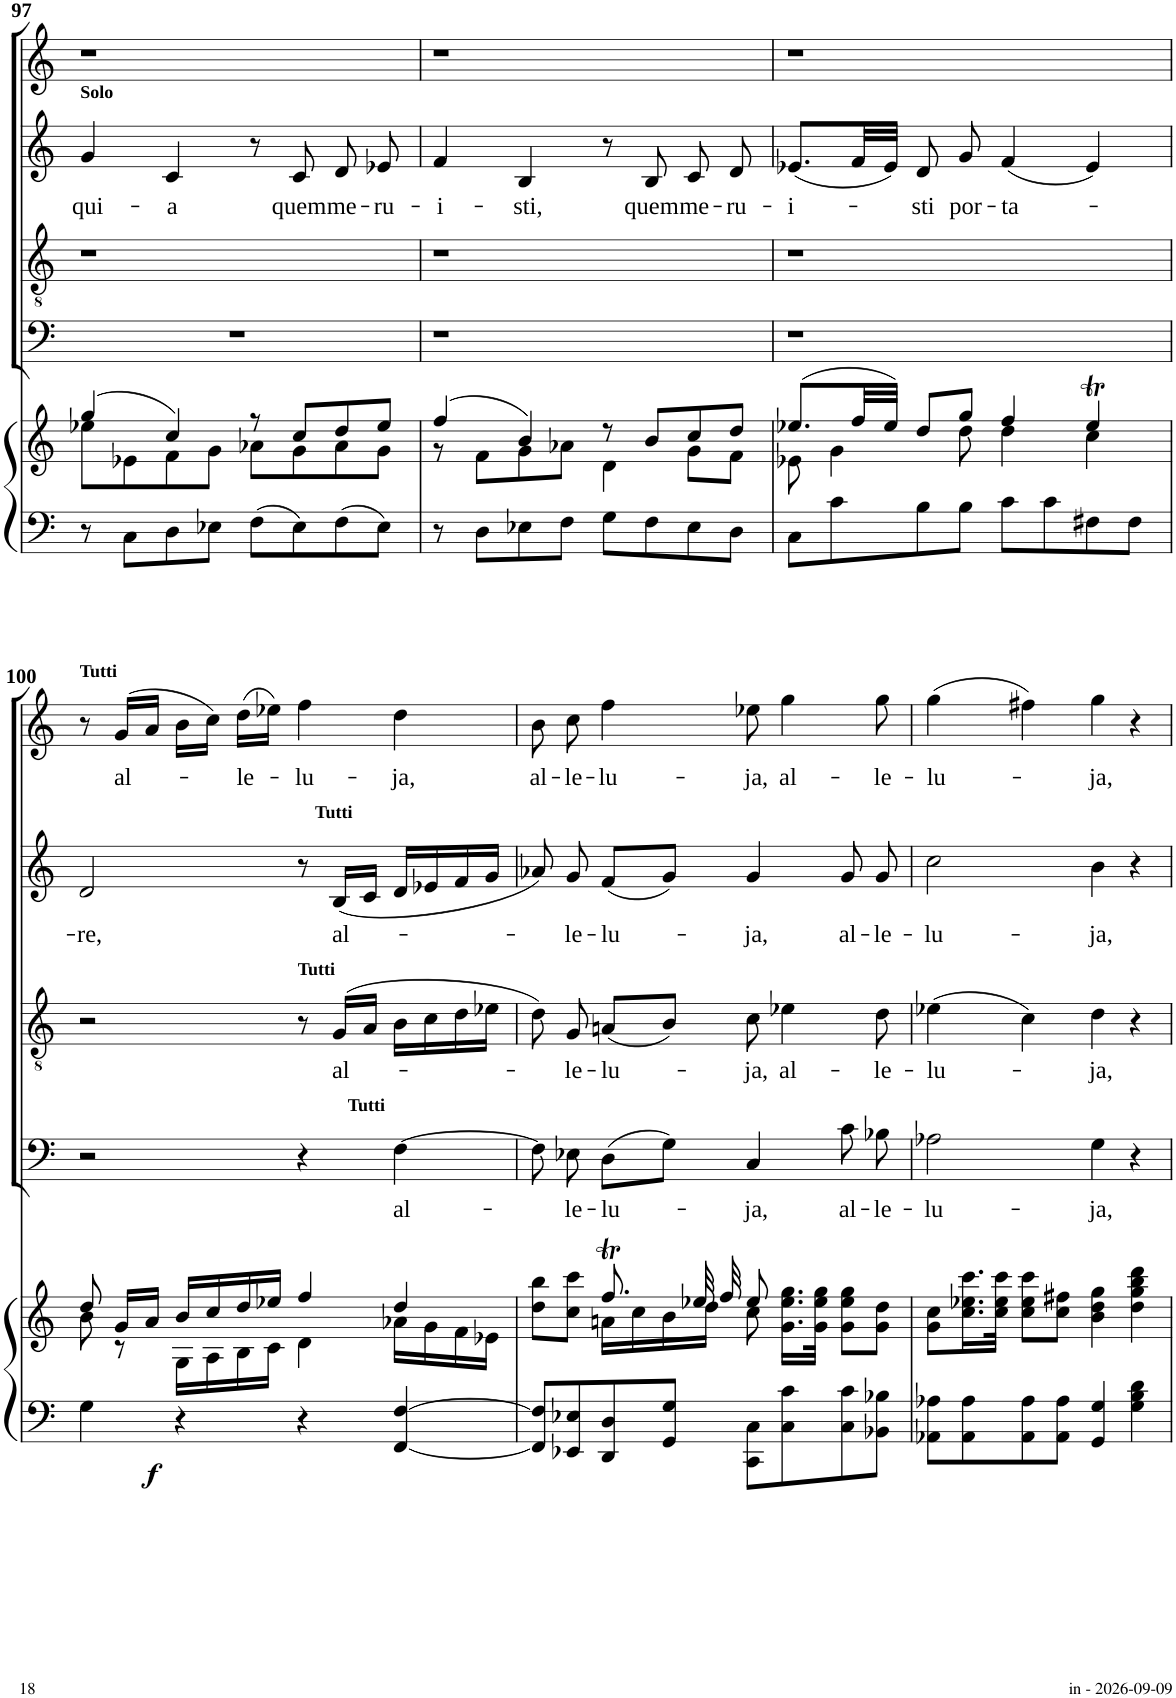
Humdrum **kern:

**kern	**kern	**dynam	**kern	**text	**kern	**text	**kern	**text	**kern	**text
*part5	*part5	*part5	*part4	*part4	*part3	*part3	*part2	*part2	*part1	*part1
*staff6	*staff5	*staff5/6	*staff4	*staff4	*staff3	*staff3	*staff2	*staff2	*staff1	*staff1
*I"Piano	*	*	*I"Bass	*	*I"Tenor	*	*I"Alto	*	*I"Soprano	*
*I'Pno	*	*	*	*	*	*	*	*	*	*
!!LO:PB:g=z
*clefF4	*clefG2	*	*clefF4	*	*clefGv2	*	*clefG2	*	*clefG2	*
*k[]	*k[]	*	*k[]	*	*k[]	*	*k[]	*	*k[]	*
*M4/4	*M4/4	*	*M4/4	*	*M4/4	*	*M4/4	*	*M4/4	*
*met(c)	*met(c)	*	*met(c)	*	*met(c)	*	*met(c)	*	*met(c)	*
=97	=97	=97	=97	=97	=97	=97	=97	=97	=97	=97
*	*^	*	*	*	*	*	*	*	*	*
!	!	!	!	!	!	!	!	!LO:TX:a:B:t=Solo	!	!	!
!	!	!	!	!	!	!	!	!	!LO:LY:b	!	!
8r	(4gg/	8ee-X\L	.	1r	.	1r	.	4g/	qui-	1r	.
8C\L	.	8e-X\	.	.	.	.	.	.	.	.	.
!	!	!	!	!	!	!	!	!	!LO:LY:b	!	!
8D\	4cc/)	8f\	.	.	.	.	.	4c/	-a	.	.
8E-X\J	.	8g\J	.	.	.	.	.	.	.	.	.
8F\L	8r	8a-X\L	.	.	.	.	.	8r	.	.	.
!	!	!	!	!	!	!	!	!	!LO:LY:b	!	!
8E-\	8cc/L	8g\	.	.	.	.	.	8c/	quem	.	.
!	!	!	!	!	!	!	!	!	!LO:LY:b	!	!
8F\	8dd/	8a-\	.	.	.	.	.	8d/	me-	.	.
!	!	!	!	!	!	!	!	!	!LO:LY:b	!	!
8E-\J	8ee-/J	8g\J	.	.	.	.	.	8e-X/	-ru-	.	.
=98	=98	=98	=98	=98	=98	=98	=98	=98	=98	=98	=98
!	!	!	!	!	!	!	!	!	!LO:LY:b	!	!
8r	(4ff/	8r	.	1r	.	1r	.	4f/	-i-	1r	.
8D\L	.	8f\L	.	.	.	.	.	.	.	.	.
!	!	!	!	!	!	!	!	!	!LO:LY:b	!	!
8E-X\	4b/)	8g\	.	.	.	.	.	4B/	-sti,	.	.
8F\J	.	8a-X\J	.	.	.	.	.	.	.	.	.
8G\L	8r	4d\	.	.	.	.	.	8r	.	.	.
!	!	!	!	!	!	!	!	!	!LO:LY:b	!	!
8F\	8b/L	.	.	.	.	.	.	8B/	quem	.	.
!	!	!	!	!	!	!	!	!	!LO:LY:b	!	!
8E-\	8cc/	8g\L	.	.	.	.	.	8c/	me-	.	.
!	!	!	!	!	!	!	!	!	!LO:LY:b	!	!
8D\J	8dd/J	8f\J	.	.	.	.	.	8d/	-ru-	.	.
=99	=99	=99	=99	=99	=99	=99	=99	=99	=99	=99	=99
!	!	!	!	!	!	!	!	!	!LO:LY:b	!	!
8C\L	(8.ee-X/L	8e-X\	.	1r	.	1r	.	(8.e-X/L	-i-	1r	.
8c\	.	4g\	.	.	.	.	.	.	.	.	.
.	32ff/LL	.	.	.	.	.	.	32f/LL	.	.	.
.	32ee-/JJJ)	.	.	.	.	.	.	32e-/JJJ)	.	.	.
!	!	!	!	!	!	!	!	!	!LO:LY:b	!	!
8B\	8dd/L	.	.	.	.	.	.	8d/	-sti	.	.
!	!	!	!	!	!	!	!	!	!LO:LY:b	!	!
8B\J	8gg/J	8dd\	.	.	.	.	.	8g/	por-	.	.
!	!	!	!	!	!	!	!	!	!LO:LY:b	!	!
8c\L	4ff/	4dd\	.	.	.	.	.	(4f/	-ta-	.	.
8c\	.	.	.	.	.	.	.	.	.	.	.
8F#X\	4ee-T/	4cc\	.	.	.	.	.	4e-/)	.	.	.
8F#\J	.	.	.	.	.	.	.	.	.	.	.
!!LO:LB:g=z
=100	=100	=100	=100	=100	=100	=100	=100	=100	=100	=100	=100
!	!	!	!	!	!	!	!	!	!	!LO:TX:a:B:t=Tutti	!
!	!	!	!	!	!	!	!	!	!LO:LY:b	!	!
*	*	*	*	*^	*	*	*	*^	*	*	*
4G\	8dd/	8b\	.	2r	2ryy	.	2r	.	2d/	2ryy	­re,	8r	.
!	!	!	!	!	!	!	!	!	!	!	!	!	!LO:LY:b
.	16g/LL	8r	.	.	.	.	.	.	.	.	.	(16g/LL	al-
!	!	!	!LO:DY:b	!	!	!	!	!	!	!	!	!	!
.	16a/JJ	.	f	.	.	.	.	.	.	.	.	16a/JJ	.
4r	16b/LL	16G\LL	.	.	.	.	.	.	.	.	.	16b\LL	.
.	16cc/	16A\	.	.	.	.	.	.	.	.	.	16cc\JJ)	.
!	!	!	!	!	!	!	!	!	!	!	!	!	!LO:LY:b
.	16dd/	16B\	.	.	.	.	.	.	.	.	.	(16dd\LL	-le-
.	16ee-X/JJ	16c\JJ	.	.	.	.	.	.	.	.	.	16ee-X\JJ)	.
!	!	!	!	!	!	!	!LO:TX:a:B:t=Tutti	!	!	!	!	!	!
!	!	!	!	!	!	!	!	!	!	!	!	!	!LO:LY:b
4r	4ff/	4d\	.	4r	8ryy	.	8r	.	8r	16ryy	.	4ff\	-lu-
!	!	!	!	!	!	!	!	!	!	!LO:TX:a:B:t=Tutti	!	!	!
.	.	.	.	.	.	.	.	.	.	4..ryy	.	.	.
!	!	!	!	!	!	!	!	!LO:LY:b	!	!	!LO:LY:b	!	!
.	.	.	.	.	32ryy	.	(16G/LL	al-	(16B/LL	.	al-	.	.
!	!	!	!	!	!LO:TX:a:B:t=Tutti	!	!	!	!	!	!	!	!
.	.	.	.	.	4ryy	.	.	.	.	.	.	.	.
.	.	.	.	.	.	.	16A/JJ	.	16c/JJ	.	.	.	.
!	!	!	!	!	!	!LO:LY:b	!	!	!	!	!	!	!LO:LY:b
[4FF/ [4F/	4dd/	16a-X\LL	.	[4F\	.	al-	16B\LL	.	16d/LL	.	.	4dd\	-ja,
.	.	16g\	.	.	.	.	16c\	.	16e-X/	.	.	.	.
.	.	16f\	.	.	.	.	16d\	.	16f/	.	.	.	.
.	.	.	.	.	16.ryy	.	.	.	.	.	.	.	.
.	.	16e-X\JJ	.	.	.	.	16e-X\JJ	.	16g/JJ	.	.	.	.
=101	=101	=101	=101	=101	=101	=101	=101	=101	=101	=101	=101	=101	=101
!	!	!	!	!	!	!	!	!	!	!	!	!	!LO:LY:b
*	*	*	*	*v	*v	*	*	*	*v	*v	*	*	*
8FF/] 8F/]L	8dd\ 8bb\L	4ryy	.	8F\]	.	8d\)	.	8a-X/)	.	8b\	al-
!	!	!	!	!	!LO:LY:b	!	!LO:LY:b	!	!LO:LY:b	!	!LO:LY:b
8EE-X/ 8E-X/	8cc\ 8ccc\J	.	.	8E-X\	-le-	8G/	-le-	8g/	-le-	8cc\	-le-
!	!	!	!	!	!LO:LY:b	!	!LO:LY:b	!	!LO:LY:b	!	!LO:LY:b
8DD/ 8D/	8.ffT/	16an\LL	.	(8D\L	-lu-	(8An/L	-lu-	(8f/L	-lu-	4ff\	-lu-
.	.	16cc\	.	.	.	.	.	.	.	.	.
8GG/ 8G/J	.	16b\	.	8G\J)	.	8B/J)	.	8g/J)	.	.	.
.	32ee-X/	16dd\JJ	.	.	.	.	.	.	.	.	.
.	32ff/	.	.	.	.	.	.	.	.	.	.
!	!	!	!	!	!LO:LY:b	!	!LO:LY:b	!	!LO:LY:b	!	!LO:LY:b
8CC\ 8C\L	8ee-/	8cc\	.	4C/	-ja,	8c\	-ja,	4g/	-ja,	8ee-X\	-ja,
!	!	!	!	!	!	!	!LO:LY:b	!	!	!	!LO:LY:b
8C\ 8c\	16.g\ 16.ee-\ 16.gg\LL	4.ryy	.	.	.	4e-X\	al-	.	.	4gg\	al-
.	32g\ 32ee-\ 32gg\JJk	.	.	.	.	.	.	.	.	.	.
!	!	!	!	!	!LO:LY:b	!	!	!	!LO:LY:b	!	!
8C\ 8c\	8g\ 8ee-\ 8gg\L	.	.	8c\	al-	.	.	8g/	al-	.	.
!	!	!	!	!	!LO:LY:b	!	!LO:LY:b	!	!LO:LY:b	!	!LO:LY:b
8BB-X\ 8B-X\J	8g\ 8dd\J	.	.	8B-X\	-le-	8d\	-le-	8g/	-le-	8gg\	-le-
*	*v	*v	*	*	*	*	*	*	*	*	*
=102	=102	=102	=102	=102	=102	=102	=102	=102	=102	=102
!	!	!	!	!LO:LY:b	!	!LO:LY:b	!	!LO:LY:b	!	!LO:LY:b
8AA-X\ 8A-X\L	8g\ 8cc\L	.	2A-X\	-lu-	(4e-X\	-lu-	2cc\	-lu-	(4gg\	-lu-
8AA-\ 8A-\	16.cc\ 16.ee-X\ 16.ccc\L	.	.	.	.	.	.	.	.	.
.	32cc\ 32ee-\ 32ccc\JJk	.	.	.	.	.	.	.	.	.
8AA-\ 8A-\	8cc\ 8ee-\ 8ccc\L	.	.	.	4c\)	.	.	.	4ff#X\)	.
8AA-\ 8A-\J	8cc\ 8ff#X\J	.	.	.	.	.	.	.	.	.
!	!	!	!	!LO:LY:b	!	!LO:LY:b	!	!LO:LY:b	!	!LO:LY:b
4GG/ 4G/	4b\ 4dd\ 4gg\	.	4G\	-ja,	4d\	-ja,	4b\	-ja,	4gg\	-ja,
4G\ 4B\ 4d\	4dd\ 4gg\ 4bb\ 4ddd\	.	4r	.	4r	.	4r	.	4r	.
=	=	=	=	=	=	=	=	=	=	=
*-	*-	*-	*-	*-	*-	*-	*-	*-	*-	*-
